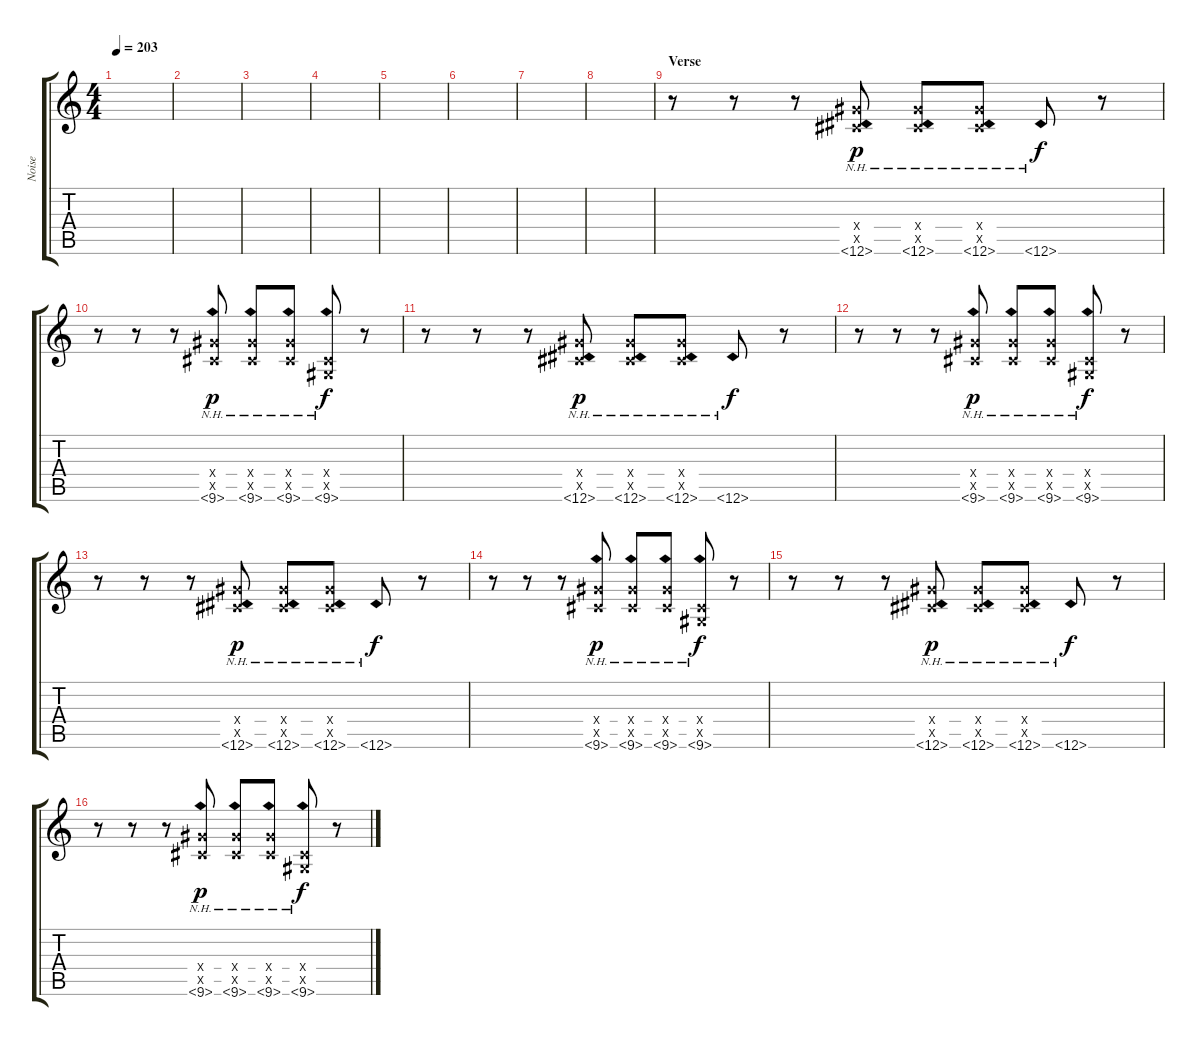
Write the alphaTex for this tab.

\track ("Noise" "Noise") {instrument guitarharmonics}
\staff {score tabs}
\tuning (Eb4 Bb3 Gb3 Db3 Ab2 Eb2) {hide}
\ts (4 4)
\tempo 203
\clef g2
\ks c
|
|
|
|
|
|
|
|
\section ("" "Verse")
r.8 r.8 r.8 (0.4{x} 12.5{x} 11.6{nh}).8{dy p} (0.4{x} 12.5{x} 11.6{nh}).8 (0.4{x} 12.5{x} 11.6{nh}).8 11.6{nh}.8{dy f} r.8 |
r.8 r.8 r.8 (0.4{x} 12.5{x} 9.6{nh}).8{dy p} (0.4{x} 12.5{x} 9.6{nh}).8 (0.4{x} 12.5{x} 9.6{nh}).8 (0.4{x} 0.5{x} 9.6{nh}).8{dy f} r.8 |
r.8 r.8 r.8 (0.4{x} 12.5{x} 11.6{nh}).8{dy p} (0.4{x} 12.5{x} 11.6{nh}).8 (0.4{x} 12.5{x} 11.6{nh}).8 11.6{nh}.8{dy f} r.8 |
r.8 r.8 r.8 (0.4{x} 12.5{x} 9.6{nh}).8{dy p} (0.4{x} 12.5{x} 9.6{nh}).8 (0.4{x} 12.5{x} 9.6{nh}).8 (0.4{x} 0.5{x} 9.6{nh}).8{dy f} r.8 |
r.8 r.8 r.8 (0.4{x} 12.5{x} 11.6{nh}).8{dy p} (0.4{x} 12.5{x} 11.6{nh}).8 (0.4{x} 12.5{x} 11.6{nh}).8 11.6{nh}.8{dy f} r.8 |
r.8 r.8 r.8 (0.4{x} 12.5{x} 9.6{nh}).8{dy p} (0.4{x} 12.5{x} 9.6{nh}).8 (0.4{x} 12.5{x} 9.6{nh}).8 (0.4{x} 0.5{x} 9.6{nh}).8{dy f} r.8 |
r.8 r.8 r.8 (0.4{x} 12.5{x} 11.6{nh}).8{dy p} (0.4{x} 12.5{x} 11.6{nh}).8 (0.4{x} 12.5{x} 11.6{nh}).8 11.6{nh}.8{dy f} r.8 |
r.8 r.8 r.8 (0.4{x} 12.5{x} 9.6{nh}).8{dy p} (0.4{x} 12.5{x} 9.6{nh}).8 (0.4{x} 12.5{x} 9.6{nh}).8 (0.4{x} 0.5{x} 9.6{nh}).8{dy f} r.8
